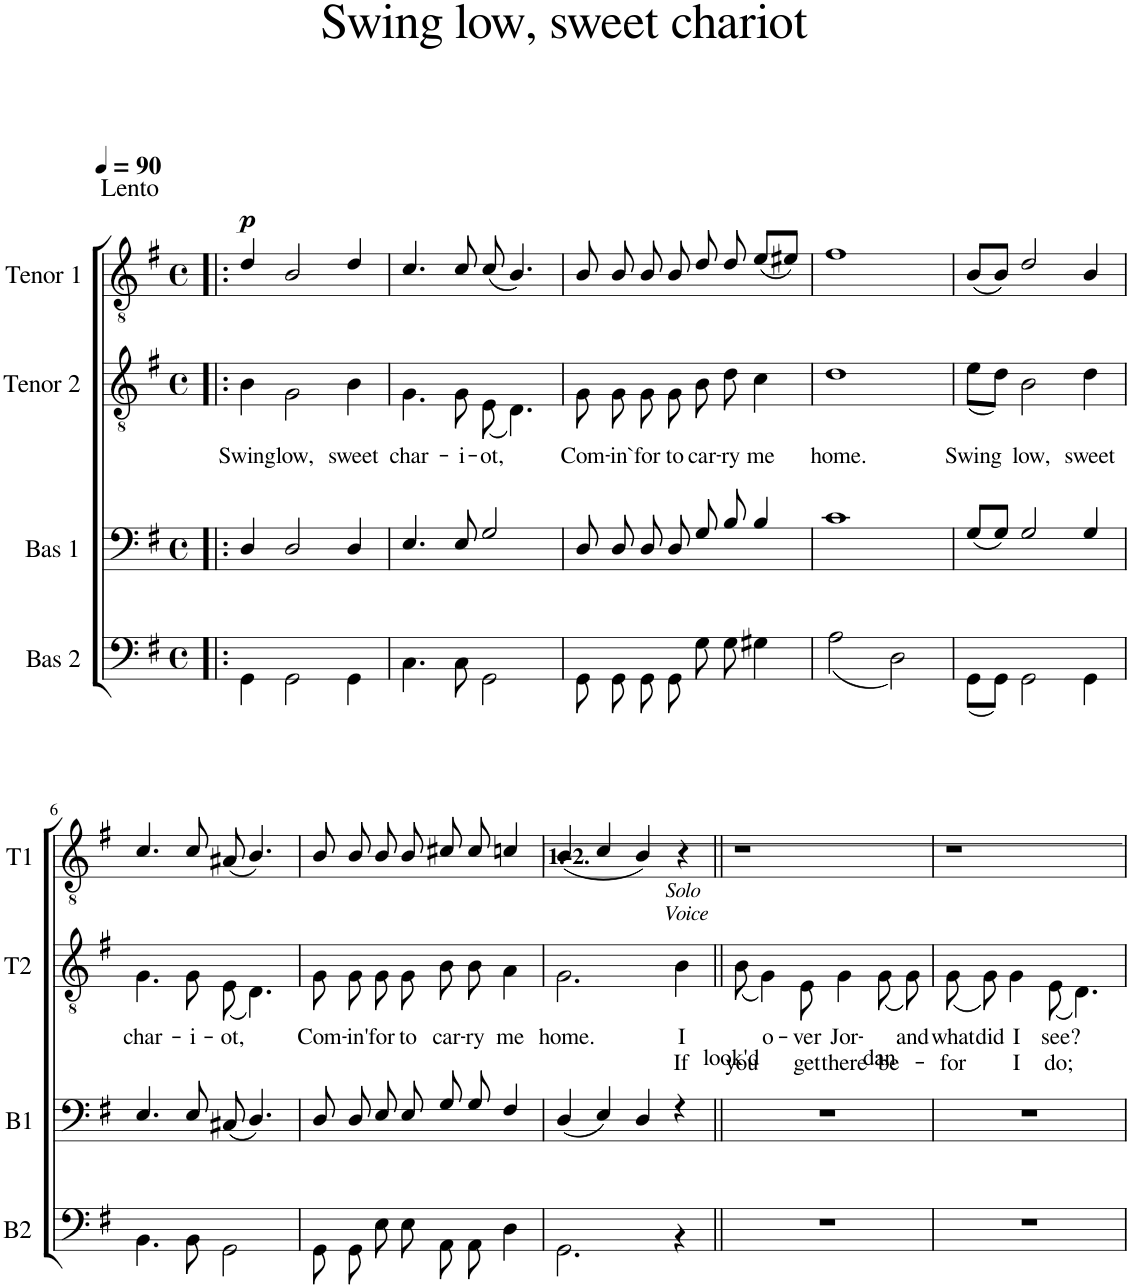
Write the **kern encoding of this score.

**kern	**kern	**kern	**text	**text	**kern	**dynam
*part4	*part3	*part2	*part2	*part2	*part1	*part1
*staff4	*staff3	*staff2	*staff2	*staff2	*staff1	*staff1
*I"Bas 2	*I"Bas 1	*I"Tenor 2	*	*	*I"Tenor 1	*
*I'B2	*I'B1	*I'T2	*	*	*I'T1	*
*clefF4	*clefF4	*clefGv2	*	*	*clefGv2	*
*k[f#]	*k[f#]	*k[f#]	*	*	*k[f#]	*
*M4/4	*M4/4	*M4/4	*	*	*M4/4	*
*met(c)	*met(c)	*met(c)	*	*	*met(c)	*
*MM90	*MM90	*MM90	*	*	*MM90	*
=1!|:	=1!|:	=1!|:	=1!|:	=1!|:	=1!|:	=1!|:
*^	*^	*^	*	*	*	*
!	!	!	!	!	!	!LO:LY:b	!	!	!LO:DY:a
1ryy	4GG\	1ryy	4D/	1ryy	4B\	Swing	.	4d/	p
!	!	!	!	!	!	!	!	!LO:TX:a:t=Lento	!
!	!	!	!	!	!	!LO:LY:b	!	!	!
.	2GG\	.	2D/	.	2G\	low,	.	2B/	.
!	!	!	!	!	!	!LO:LY:b	!	!	!
.	4GG\	.	4D/	.	4B\	sweet	.	4d/	.
=2	=2	=2	=2	=2	=2	=2	=2	=2	=2
!	!	!	!	!	!	!LO:LY:b	!	!	!
1ryy	4.C\	1ryy	4.E/	1ryy	4.G\	char-	.	4.c/	.
!	!	!	!	!	!	!LO:LY:b	!	!	!
.	8C\	.	8E/	.	8G\	-i-	.	8c/	.
!	!	!	!	!	!	!LO:LY:b	!	!	!
.	2GG\	.	2G/	.	(8E\	-ot,	.	(8c/	.
.	.	.	.	.	4.D\)	.	.	4.B/)	.
=3	=3	=3	=3	=3	=3	=3	=3	=3	=3
!	!	!	!	!	!	!LO:LY:b	!	!	!
1ryy	8GG\	1ryy	8D/	1ryy	8G\	Com-	.	8B/	.
!	!	!	!	!	!	!LO:LY:b	!	!	!
.	8GG\	.	8D/	.	8G\	-in`	.	8B/	.
!	!	!	!	!	!	!LO:LY:b	!	!	!
.	8GG\	.	8D/	.	8G\	for	.	8B/	.
!	!	!	!	!	!	!LO:LY:b	!	!	!
.	8GG\	.	8D/	.	8G\	to	.	8B/	.
!	!	!	!	!	!	!LO:LY:b	!	!	!
.	8G\	.	8G/	.	8B\	car-	.	8d/	.
!	!	!	!	!	!	!LO:LY:b	!	!	!
.	8G\	.	8B/	.	8d\	-ry	.	8d/	.
!	!	!	!	!	!	!LO:LY:b	!	!	!
.	4G#X\	.	4B/	.	4c\	me	.	(8e/L	.
.	.	.	.	.	.	.	.	8e#X/J)	.
=4	=4	=4	=4	=4	=4	=4	=4	=4	=4
!	!	!	!	!	!	!LO:LY:b	!	!	!
1ryy	(2A\	1ryy	1c	1ryy	1d	home.	.	1f#	.
.	2D\)	.	.	.	.	.	.	.	.
=5	=5	=5	=5	=5	=5	=5	=5	=5	=5
!	!	!	!	!	!	!LO:LY:b	!	!	!
1ryy	(8GG\L	1ryy	(8G/L	1ryy	(8e\L	Swing	.	(8B/L	.
.	8GG\J)	.	8G/J)	.	8d\J)	.	.	8B/J)	.
!	!	!	!	!	!	!LO:LY:b	!	!	!
.	2GG\	.	2G/	.	2B\	low,	.	2d/	.
!	!	!	!	!	!	!LO:LY:b	!	!	!
.	4GG\	.	4G/	.	4d\	sweet	.	4B/	.
!!LO:LB:g=z
=6	=6	=6	=6	=6	=6	=6	=6	=6	=6
!	!	!	!	!	!	!LO:LY:b	!	!	!
1ryy	4.BB\	1ryy	4.E/	1ryy	4.G\	char-	.	4.c/	.
!	!	!	!	!	!	!LO:LY:b	!	!	!
.	8BB\	.	8E/	.	8G\	-i-	.	8c/	.
!	!	!	!	!	!	!LO:LY:b	!	!	!
.	2GG\	.	(8C#X/	.	(8E\	-ot,	.	(8A#X/	.
.	.	.	4.D/)	.	4.D\)	.	.	4.B/)	.
=7	=7	=7	=7	=7	=7	=7	=7	=7	=7
!	!	!	!	!	!	!LO:LY:b	!	!	!
1ryy	8GG\	1ryy	8D/	1ryy	8G\	Com-	.	8B/	.
!	!	!	!	!	!	!LO:LY:b	!	!	!
.	8GG\	.	8D/	.	8G\	-in'	.	8B/	.
!	!	!	!	!	!	!LO:LY:b	!	!	!
.	8E\	.	8E/	.	8G\	for	.	8B/	.
!	!	!	!	!	!	!LO:LY:b	!	!	!
.	8E\	.	8E/	.	8G\	to	.	8B/	.
!	!	!	!	!	!	!LO:LY:b	!	!	!
.	8AA\	.	8G/	.	8B\	car-	.	8c#X/	.
!	!	!	!	!	!	!LO:LY:b	!	!	!
.	8AA\	.	8G/	.	8B\	-ry	.	8c#/	.
!	!	!	!	!	!	!LO:LY:b	!	!	!
.	4D\	.	4F#/	.	4A\	me	.	4cn/	.
=8	=8	=8	=8	=8	=8	=8	=8	=8	=8
!	!	!	!	!	!	!LO:LY:b	!	!	!
1ryy	2.GG\	1ryy	(4D/	1ryy	2.G\	home.	.	(4B/	.
.	.	.	4E/)	.	.	.	.	4c/	.
.	.	.	4D/	.	.	.	.	4B/)	.
!	!	!	!	!	!	!	!	!LO:TX:b:i:t=Solo	!
!	!	!	!	!	!	!	!	!LO:TX:b:t=Voice	!
!	!	!	!	!	!	!LO:LY:b	!LO:LY:b	!	!
.	4r	.	4r	.	4B\	I	If	4r	.
=9||	=9||	=9||	=9||	=9||	=9||	=9||	=9||	=9||	=9||
!	!	!	!	!	!	!LO:LY:b	!LO:LY:b	!	!
*v	*v	*	*	*	*	*	*	*	*
*	*v	*v	*	*	*	*	*	*
1r	1r	1ryy	(8B\	look'd	you	1r	.
!	!	!	!	!LO:LY:b	!	!	!
.	.	.	4G\)	o-	.	.	.
!	!	!	!	!LO:LY:b	!LO:LY:b	!	!
.	.	.	8E\	-ver	get	.	.
!	!	!	!	!LO:LY:b	!LO:LY:b	!	!
.	.	.	4G\	Jor-	there	.	.
!	!	!	!	!LO:LY:b	!LO:LY:b	!	!
.	.	.	(8G\	-dan	be-	.	.
!	!	!	!	!LO:LY:b	!	!	!
.	.	.	8G\)	and	.	.	.
=10	=10	=10	=10	=10	=10	=10	=10
!	!	!	!	!LO:LY:b	!LO:LY:b	!	!
1r	1r	1ryy	(8G\	what	-for	1r	.
!	!	!	!	!LO:LY:b	!	!	!
.	.	.	8G\)	did	.	.	.
!	!	!	!	!LO:LY:b	!LO:LY:b	!	!
.	.	.	4G\	I	I	.	.
!	!	!	!	!LO:LY:b	!LO:LY:b	!	!
.	.	.	(8E\	see?	do;	.	.
.	.	.	4.D\)	.	.	.	.
*	*	*v	*v	*	*	*	*
=	=	=	=	=	=	=
*-	*-	*-	*-	*-	*-	*-
